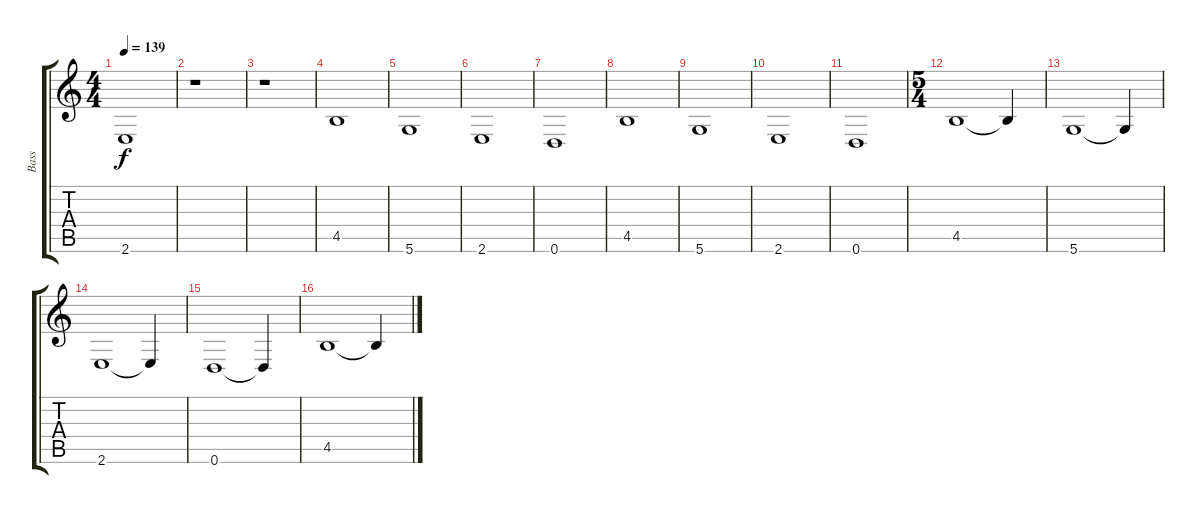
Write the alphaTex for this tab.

\track ("Bass" "Bass") {instrument electricbassfinger}
\staff {score tabs}
\tuning (D4 A3 F3 C3 G2 D2) {hide}
\ts (4 4)
\tempo 139
\clef g2
\ks c
2.6.1{dy f} |
r.1 |
r.1 |
4.5.1 |
5.6.1 |
2.6.1 |
0.6.1 |
4.5.1 |
5.6.1 |
2.6.1 |
0.6.1 |
\ts (5 4)
4.5.1 4.5{t}.4 |
5.6.1 5.6{t}.4 |
2.6.1 2.6{t}.4 |
0.6.1 0.6{t}.4 |
4.5.1 4.5{t}.4
